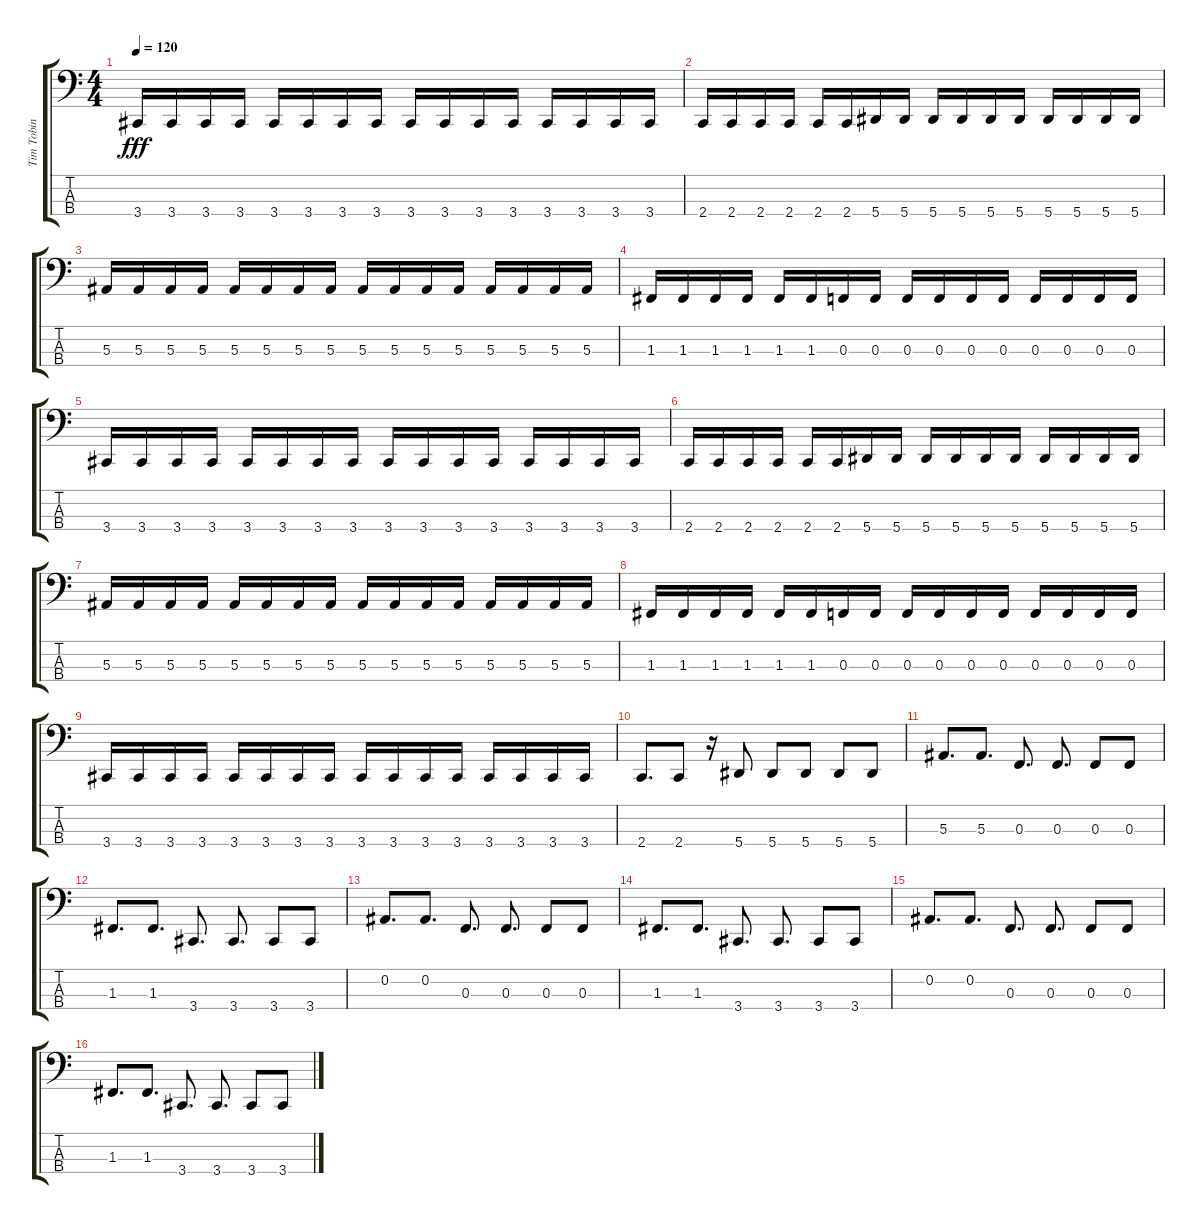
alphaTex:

\track ("Tim Tobin - Bass" "Tim Tobin ") {instrument electricbasspick}
\staff {score tabs}
\tuning (Eb2 Bb1 F1 Bb0) {hide}
\ts (4 4)
\tempo 120
\clef f4
\ks c
3.4.16{dy fff} 3.4.16 3.4.16 3.4.16 3.4.16 3.4.16 3.4.16 3.4.16 3.4.16 3.4.16 3.4.16 3.4.16 3.4.16 3.4.16 3.4.16 3.4.16 |
2.4.16 2.4.16 2.4.16 2.4.16 2.4.16 2.4.16 5.4.16 5.4.16 5.4.16 5.4.16 5.4.16 5.4.16 5.4.16 5.4.16 5.4.16 5.4.16 |
5.3.16 5.3.16 5.3.16 5.3.16 5.3.16 5.3.16 5.3.16 5.3.16 5.3.16 5.3.16 5.3.16 5.3.16 5.3.16 5.3.16 5.3.16 5.3.16 |
1.3.16 1.3.16 1.3.16 1.3.16 1.3.16 1.3.16 0.3.16 0.3.16 0.3.16 0.3.16 0.3.16 0.3.16 0.3.16 0.3.16 0.3.16 0.3.16 |
3.4.16 3.4.16 3.4.16 3.4.16 3.4.16 3.4.16 3.4.16 3.4.16 3.4.16 3.4.16 3.4.16 3.4.16 3.4.16 3.4.16 3.4.16 3.4.16 |
2.4.16 2.4.16 2.4.16 2.4.16 2.4.16 2.4.16 5.4.16 5.4.16 5.4.16 5.4.16 5.4.16 5.4.16 5.4.16 5.4.16 5.4.16 5.4.16 |
5.3.16 5.3.16 5.3.16 5.3.16 5.3.16 5.3.16 5.3.16 5.3.16 5.3.16 5.3.16 5.3.16 5.3.16 5.3.16 5.3.16 5.3.16 5.3.16 |
1.3.16 1.3.16 1.3.16 1.3.16 1.3.16 1.3.16 0.3.16 0.3.16 0.3.16 0.3.16 0.3.16 0.3.16 0.3.16 0.3.16 0.3.16 0.3.16 |
3.4.16 3.4.16 3.4.16 3.4.16 3.4.16 3.4.16 3.4.16 3.4.16 3.4.16 3.4.16 3.4.16 3.4.16 3.4.16 3.4.16 3.4.16 3.4.16 |
2.4.8{d} 2.4.8 r.16 5.4.8 5.4.8 5.4.8 5.4.8 5.4.8 |
5.3.8{d} 5.3.8{d} 0.3.8{d} 0.3.8{d} 0.3.8 0.3.8 |
1.3.8{d} 1.3.8{d} 3.4.8{d} 3.4.8{d} 3.4.8 3.4.8 |
0.2.8{d} 0.2.8{d} 0.3.8{d} 0.3.8{d} 0.3.8 0.3.8 |
1.3.8{d} 1.3.8{d} 3.4.8{d} 3.4.8{d} 3.4.8 3.4.8 |
0.2.8{d} 0.2.8{d} 0.3.8{d} 0.3.8{d} 0.3.8 0.3.8 |
1.3.8{d} 1.3.8{d} 3.4.8{d} 3.4.8{d} 3.4.8 3.4.8
